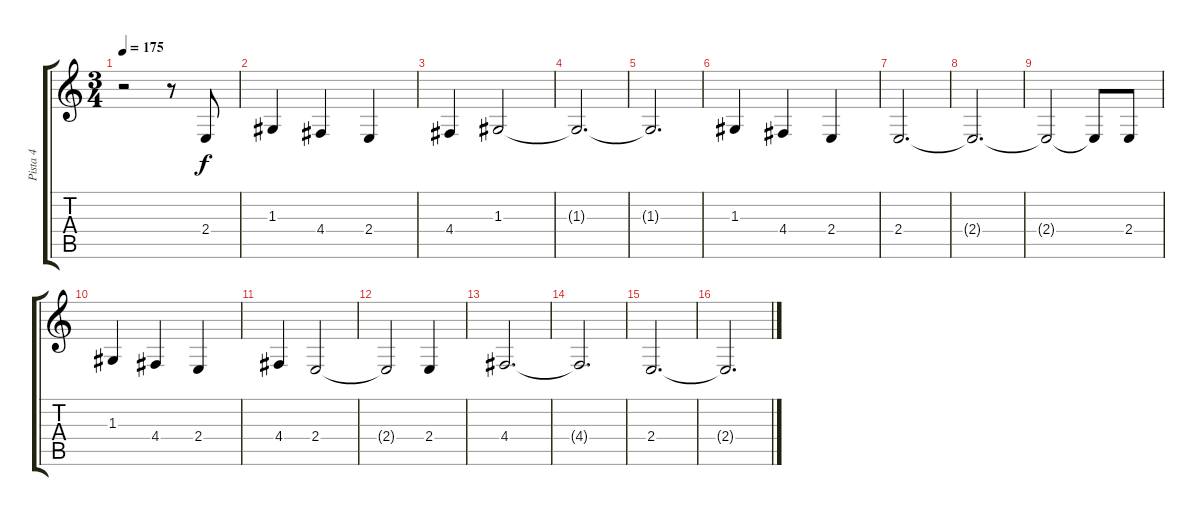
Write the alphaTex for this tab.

\track ("Pista 4" "Pista 4") {instrument electricgrandpiano}
\staff {score tabs}
\tuning (E4 B3 G3 D3 A2 E2) {hide}
\ts (3 4)
\tempo 175
\clef g2
\ks c
r.2{dy f} r.8 2.4.8 |
1.3.4 4.4.4 2.4.4 |
4.4.4 1.3.2 |
1.3{t}.2{d} |
1.3{t}.2{d} |
1.3.4 4.4.4 2.4.4 |
2.4.2{d} |
2.4{t}.2{d} |
2.4{t}.2 2.4{t}.8 2.4.8 |
1.3.4 4.4.4 2.4.4 |
4.4.4 2.4.2 |
2.4{t}.2 2.4.4 |
4.4.2{d} |
4.4{t}.2{d} |
2.4.2{d} |
2.4{t}.2{d}
